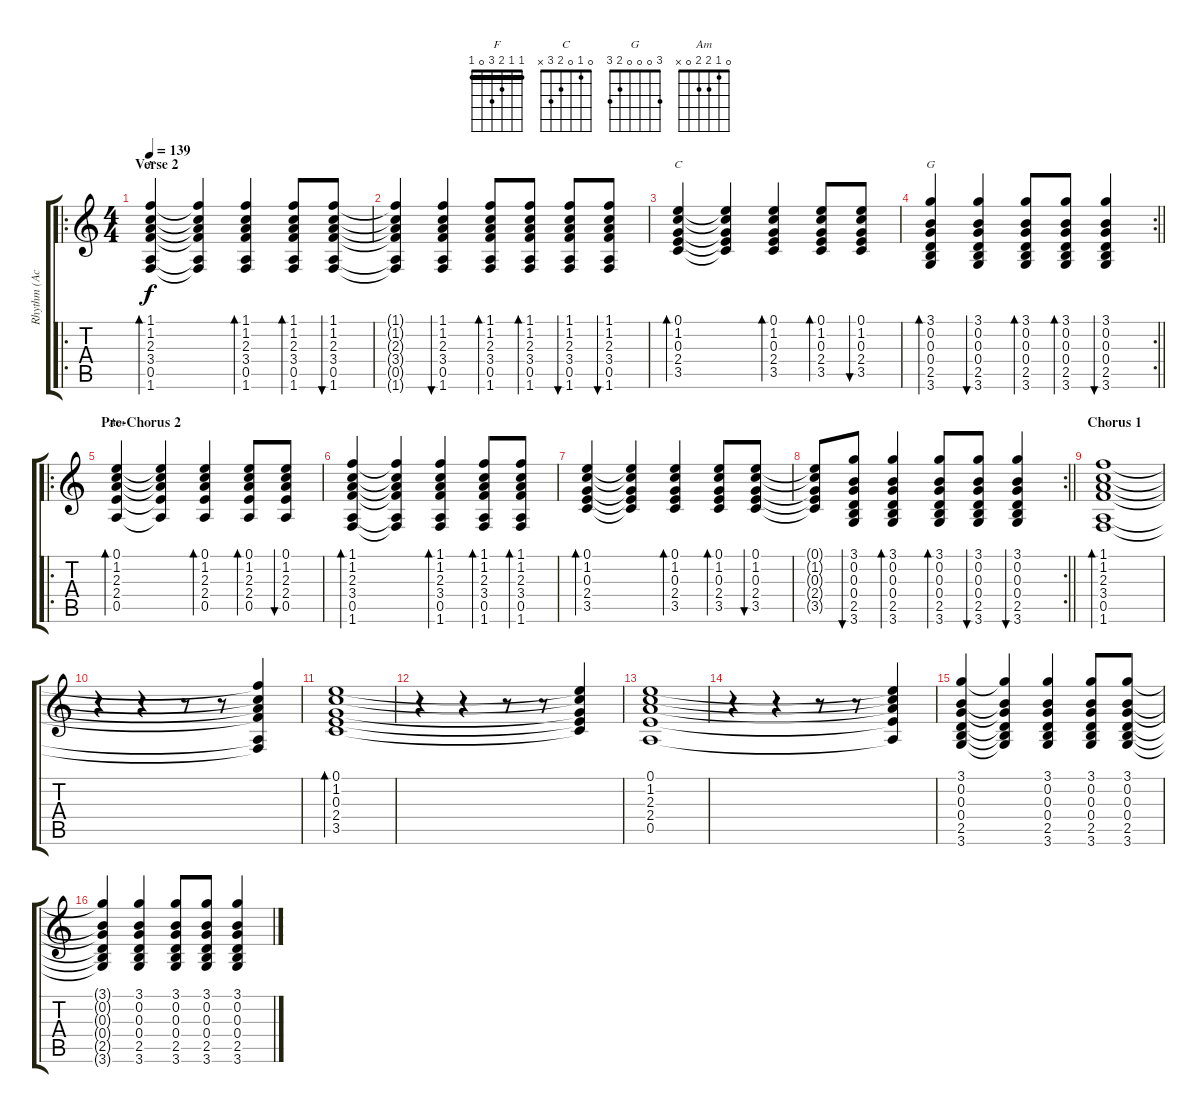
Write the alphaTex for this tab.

\track ("Rhythm (Acoustic)" "Rhythm (Ac") {instrument acousticguitarsteel}
\staff {score tabs}
\tuning (E4 B3 G3 D3 A2 E2) {hide}
\chord ("F" 1 1 2 3 0 1) {barre 1}
\chord ("C" 0 1 0 2 3 x)
\chord ("G" 3 0 0 0 2 3)
\chord ("Am" 0 1 2 2 0 x)
\ro
\ts (4 4)
\section ("" "Verse 2")
\tempo 139
\clef g2
\ks c
(1.1 1.2 2.3 3.4 0.5 1.6).4{bd 60 ch "F" dy f} (1.1{t} 1.2{t} 2.3{t} 3.4{t} 0.5{t} 1.6{t}).4 (1.1 1.2 2.3 3.4 0.5 1.6).4{bd 60} (1.1 1.2 2.3 3.4 0.5 1.6).8{bd 60} (1.1 1.2 2.3 3.4 0.5 1.6).8{bu 60} |
(1.1{t} 1.2{t} 2.3{t} 3.4{t} 0.5{t} 1.6{t}).4 (1.1 1.2 2.3 3.4 0.5 1.6).4{bu 60} (1.1 1.2 2.3 3.4 0.5 1.6).8{bd 60} (1.1 1.2 2.3 3.4 0.5 1.6).8{bd 60} (1.1 1.2 2.3 3.4 0.5 1.6).8{bu 60} (1.1 1.2 2.3 3.4 0.5 1.6).8{bu 60} |
(0.1 1.2 0.3 2.4 3.5).4{bd 60 ch "C"} (0.1{t} 1.2{t} 0.3{t} 2.4{t} 3.5{t}).4 (0.1 1.2 0.3 2.4 3.5).4{bd 60} (0.1 1.2 0.3 2.4 3.5).8{bd 60} (0.1 1.2 0.3 2.4 3.5).8{bu 60} |
\rc 2
\barLineRight lightlight
(3.1 0.2 0.3 0.4 2.5 3.6).4{bd 60 ch "G"} (3.1 0.2 0.3 0.4 2.5 3.6).4{bu 60} (3.1 0.2 0.3 0.4 2.5 3.6).8{bd 60} (3.1 0.2 0.3 0.4 2.5 3.6).8{bd 60} (3.1 0.2 0.3 0.4 2.5 3.6).4{bu 60} |
\ro
\section ("" "Pre-Chorus 2")
(0.1 1.2 2.3 2.4 0.5).4{bd 60 ch "Am"} (0.1{t} 1.2{t} 2.3{t} 2.4{t} 0.5{t}).4 (0.1 1.2 2.3 2.4 0.5).4{bd 60} (0.1 1.2 2.3 2.4 0.5).8{bd 60} (0.1 1.2 2.3 2.4 0.5).8{bu 60} |
(1.1 1.2 2.3 3.4 0.5 1.6).4{bd 60} (1.1{t} 1.2{t} 2.3{t} 3.4{t} 0.5{t} 1.6{t}).4 (1.1 1.2 2.3 3.4 0.5 1.6).4{bd 60} (1.1 1.2 2.3 3.4 0.5 1.6).8{bd 60} (1.1 1.2 2.3 3.4 0.5 1.6).8{bd 60} |
(0.1 1.2 0.3 2.4 3.5).4{bd 60} (0.1{t} 1.2{t} 0.3{t} 2.4{t} 3.5{t}).4 (0.1 1.2 0.3 2.4 3.5).4{bd 60} (0.1 1.2 0.3 2.4 3.5).8{bd 60} (0.1 1.2 0.3 2.4 3.5).8{bu 60} |
\rc 2
\barLineRight lightlight
(0.1{t} 1.2{t} 0.3{t} 2.4{t} 3.5{t}).8 (3.1 0.2 0.3 0.4 2.5 3.6).8{bu 60} (3.1 0.2 0.3 0.4 2.5 3.6).4{bd 60} (3.1 0.2 0.3 0.4 2.5 3.6).8{bd 60} (3.1 0.2 0.3 0.4 2.5 3.6).8{bu 60} (3.1 0.2 0.3 0.4 2.5 3.6).4{bu 60} |
\section ("" "Chorus 1")
(1.1 1.2 2.3 3.4 0.5 1.6).1{bd 60} |
r.4 r.4 r.8 r.8 (1.1{t} 1.2{t} 2.3{t} 3.4{t} 0.5{t} 1.6{t}).4 |
(0.1 1.2 0.3 2.4 3.5).1{bd 60} |
r.4 r.4 r.8 r.8 (0.1{t} 1.2{t} 0.3{t} 2.4{t} 3.5{t}).4 |
(0.1 1.2 2.3 2.4 0.5).1 |
r.4 r.4 r.8 r.8 (0.1{t} 1.2{t} 2.3{t} 2.4{t} 0.5{t}).4 |
(3.1 0.2 0.3 0.4 2.5 3.6).4 (3.1{t} 0.2{t} 0.3{t} 0.4{t} 2.5{t} 3.6{t}).4 (3.1 0.2 0.3 0.4 2.5 3.6).4 (3.1 0.2 0.3 0.4 2.5 3.6).8 (3.1 0.2 0.3 0.4 2.5 3.6).8 |
(3.1{t} 0.2{t} 0.3{t} 0.4{t} 2.5{t} 3.6{t}).4 (3.1 0.2 0.3 0.4 2.5 3.6).4 (3.1 0.2 0.3 0.4 2.5 3.6).8 (3.1 0.2 0.3 0.4 2.5 3.6).8 (3.1 0.2 0.3 0.4 2.5 3.6).4
